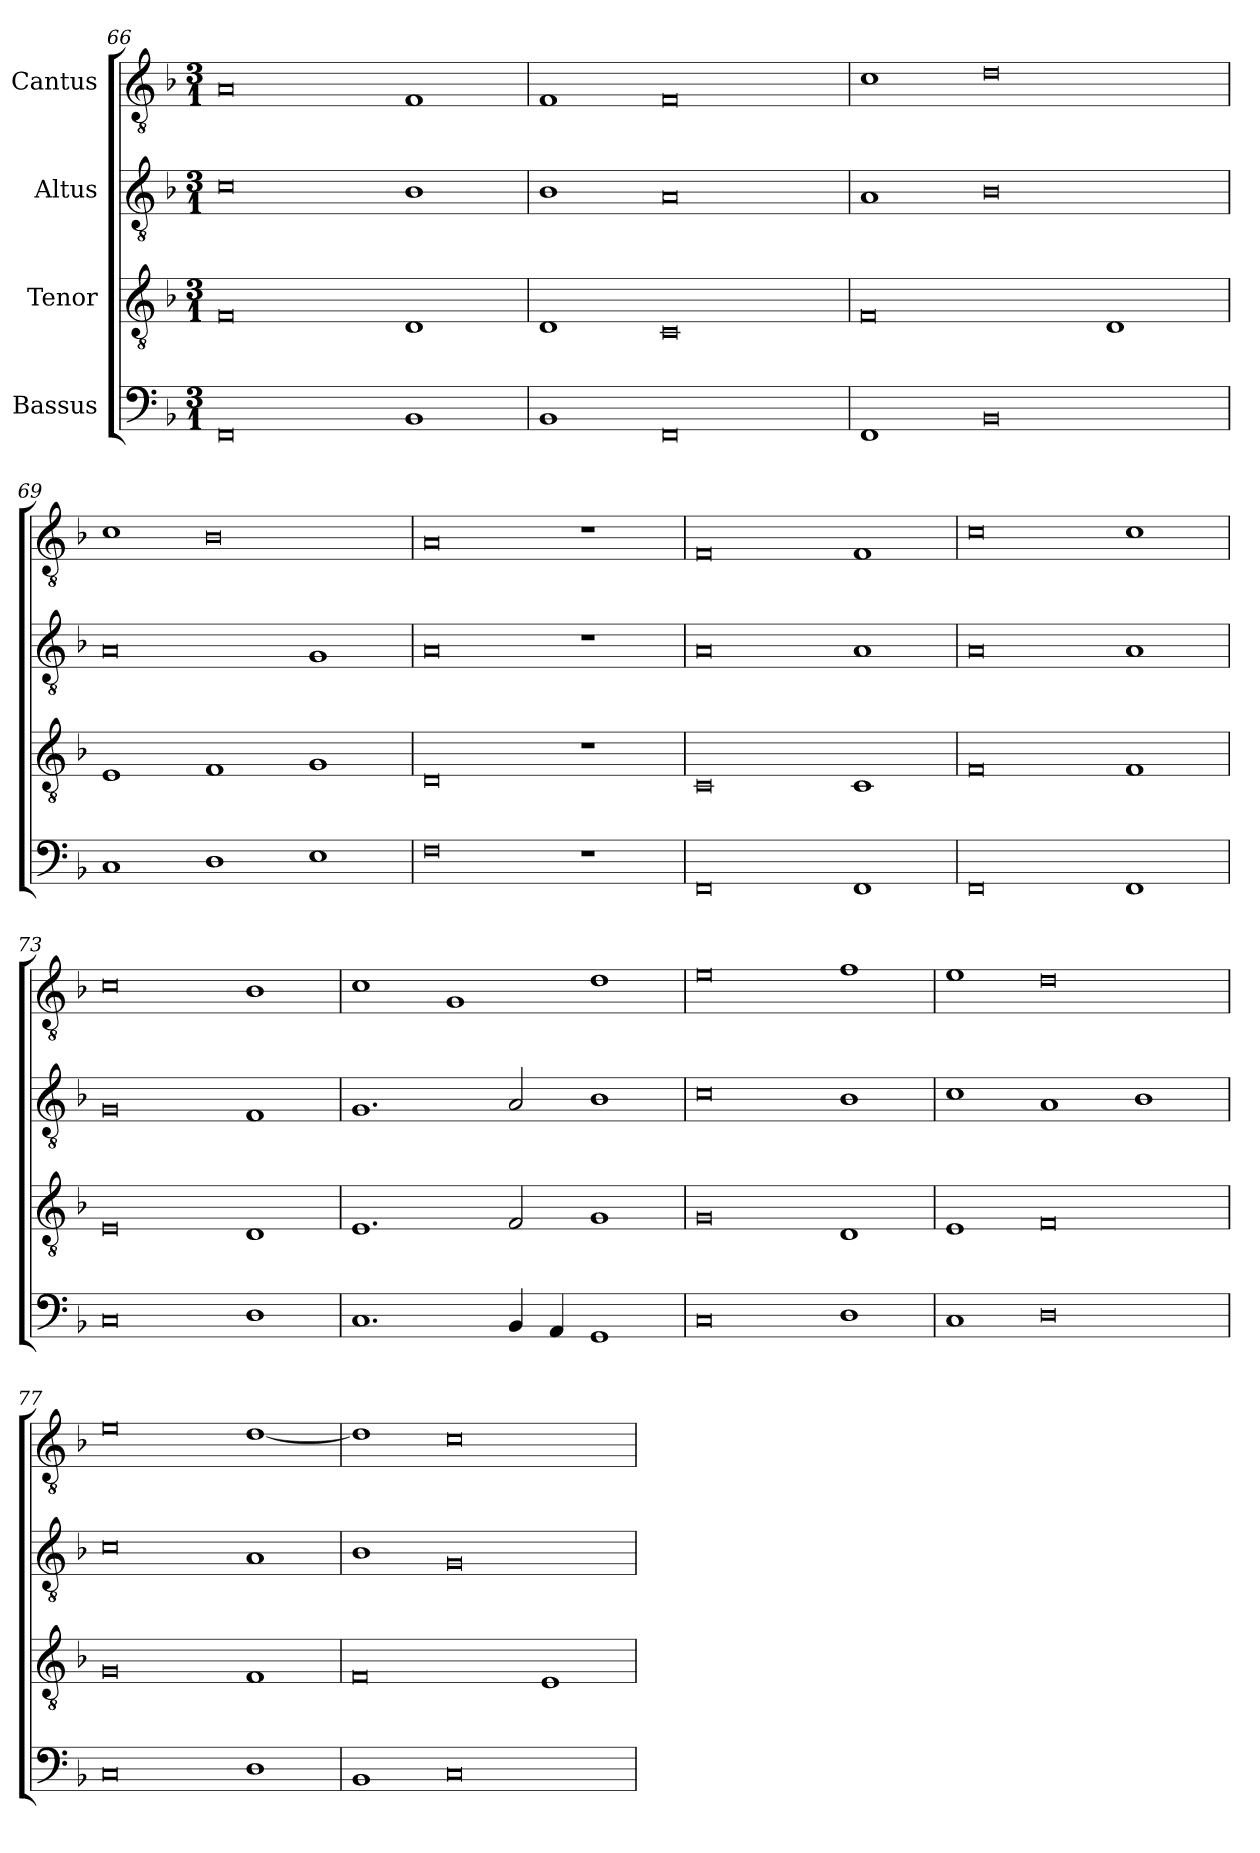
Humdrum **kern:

**kern	**kern	**kern	**kern
*part4	*part3	*part2	*part1
*staff4	*staff3	*staff2	*staff1
*I"Bassus	*I"Tenor	*I"Altus	*I"Cantus
*clefF4	*clefGv2	*clefGv2	*clefGv2
*k[b-]	*k[b-]	*k[b-]	*k[b-]
*M3/1	*M3/1	*M3/1	*M3/1
=66	=66	=66	=66
0FF/	0F/	0c/	0A/
1BB-/	1D/	1B-/	1F/
=67	=67	=67	=67
1BB-/	1D/	1B-/	1F/
0FF/	0C/	0A/	0F/
=68	=68	=68	=68
1FF/	0F/	1A/	1c/
0BB-/	.	0B-/	0d/
.	1D/	.	.
=69	=69	=69	=69
1C/	1E/	0A/	1c/
1D/	1F/	.	0B-/
1E\	1G/	1G/	.
=70	=70	=70	=70
0F\	0D/	0A/	0A/
1r	1r	1r	1r
=71	=71	=71	=71
0FF/	0C/	0A/	0F/
1FF/	1C/	1A/	1F/
=72	=72	=72	=72
0FF/	0F/	0A/	0c/
1FF/	1F/	1A/	1c/
=73	=73	=73	=73
0C/	0E/	0G/	0c/
1D/	1D/	1F/	1B-/
=74	=74	=74	=74
1.C/	1.E/	1.G/	1c/
.	.	.	1G/
4BB-/	2F/	2A/	.
4AA/	.	.	.
1GG/	1G/	1B-/	1d/
=75	=75	=75	=75
0C/	0G/	0c/	0e/
1D/	1D/	1B-/	1f/
=76	=76	=76	=76
1C/	1E/	1c/	1e/
0D/	0F/	1A/	0d/
.	.	1B-/	.
=77	=77	=77	=77
0C/	0G/	0c/	0e/
1D/	1F/	1A/	[1d/
=78	=78	=78	=78
1BB-/	0F/	1B-/	1d/]
0C/	.	0G/	0c/
.	1E/	.	.
=	=	=	=
*-	*-	*-	*-
